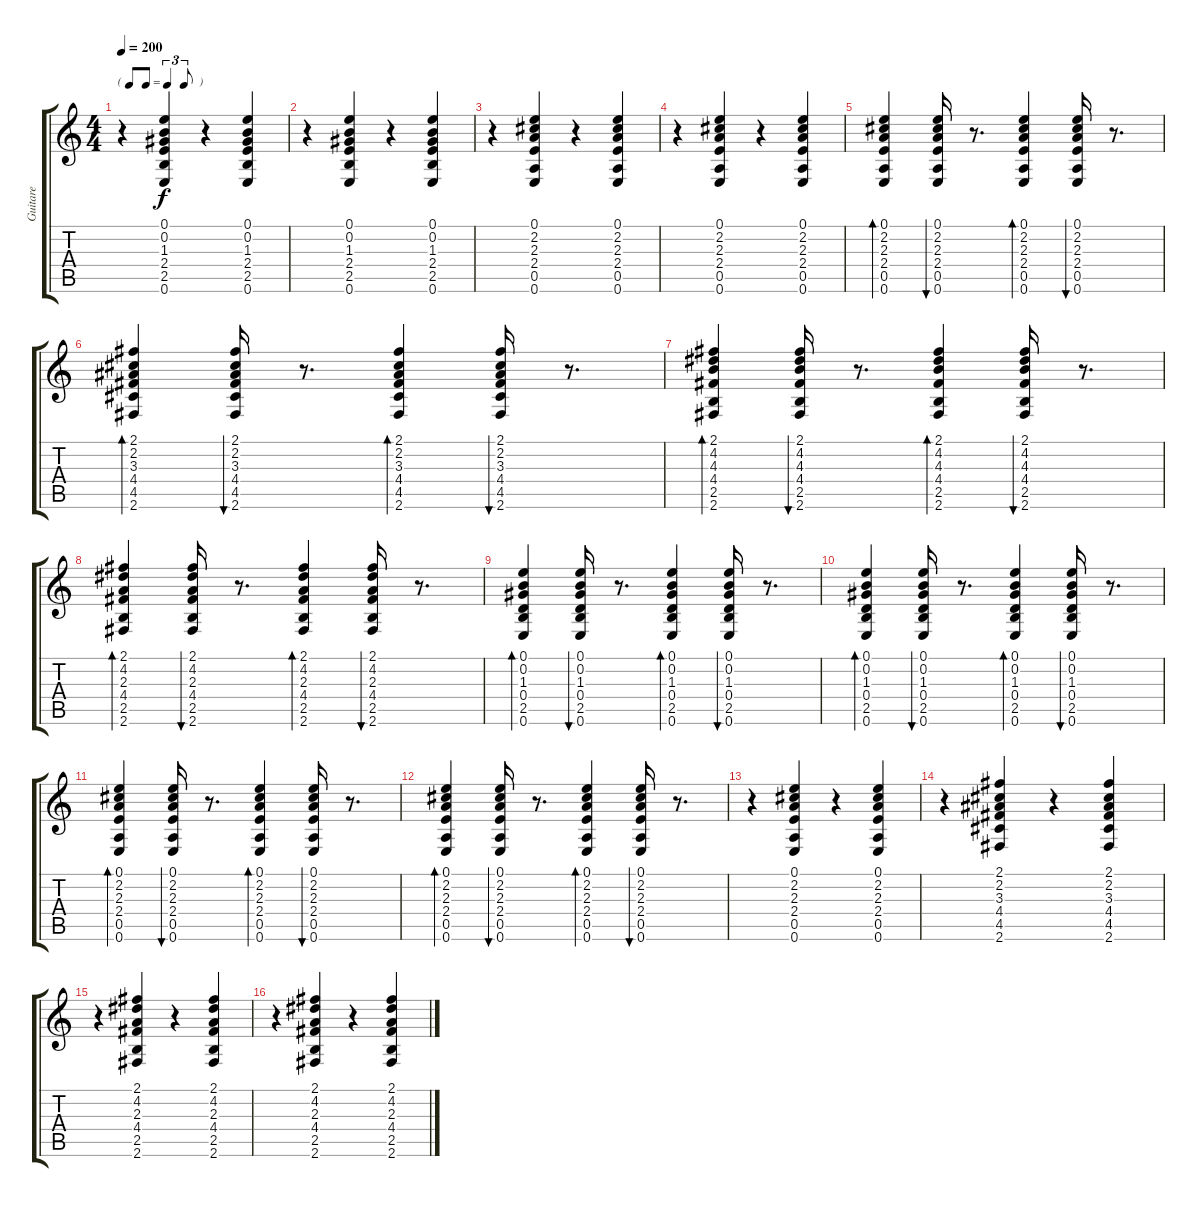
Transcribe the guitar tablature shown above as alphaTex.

\track ("Guitare" "Guitare") {instrument acousticguitarnylon}
\staff {score tabs}
\tuning (E4 B3 G3 D3 A2 E2) {hide}
\ts (4 4)
\tf triplet8th
\tempo 200
\clef g2
\ks c
r.4{dy f} (0.1 0.2 1.3 2.4 2.5 0.6).4 r.4 (0.1 0.2 1.3 2.4 2.5 0.6).4 |
r.4 (0.1 0.2 1.3 2.4 2.5 0.6).4 r.4 (0.1 0.2 1.3 2.4 2.5 0.6).4 |
r.4 (0.1 2.2 2.3 2.4 0.5 0.6).4 r.4 (0.1 2.2 2.3 2.4 0.5 0.6).4 |
r.4 (0.1 2.2 2.3 2.4 0.5 0.6).4 r.4 (0.1 2.2 2.3 2.4 0.5 0.6).4 |
(0.1 2.2 2.3 2.4 0.5 0.6).4{bd 60} (0.1 2.2 2.3 2.4 0.5 0.6).16{bu 120} r.8{d} (0.1 2.2 2.3 2.4 0.5 0.6).4{bd 60} (0.1 2.2 2.3 2.4 0.5 0.6).16{bu 60} r.8{d} |
(2.1 2.2 3.3 4.4 4.5 2.6).4{bd 60} (2.1 2.2 3.3 4.4 4.5 2.6).16{bu 60} r.8{d} (2.1 2.2 3.3 4.4 4.5 2.6).4{bd 60} (2.1 2.2 3.3 4.4 4.5 2.6).16{bu 60} r.8{d} |
(2.1 4.2 4.3 4.4 2.5 2.6).4{bd 60} (2.1 4.2 4.3 4.4 2.5 2.6).16{bu 60} r.8{d} (2.1 4.2 4.3 4.4 2.5 2.6).4{bd 60} (2.1 4.2 4.3 4.4 2.5 2.6).16{bu 60} r.8{d} |
(2.1 4.2 2.3 4.4 2.5 2.6).4{bd 60} (2.1 4.2 2.3 4.4 2.5 2.6).16{bu 60} r.8{d} (2.1 4.2 2.3 4.4 2.5 2.6).4{bd 60} (2.1 4.2 2.3 4.4 2.5 2.6).16{bu 60} r.8{d} |
(0.1 0.2 1.3 0.4 2.5 0.6).4{bd 60} (0.1 0.2 1.3 0.4 2.5 0.6).16{bu 60} r.8{d} (0.1 0.2 1.3 0.4 2.5 0.6).4{bd 60} (0.1 0.2 1.3 0.4 2.5 0.6).16{bu 60} r.8{d} |
(0.1 0.2 1.3 0.4 2.5 0.6).4{bd 60} (0.1 0.2 1.3 0.4 2.5 0.6).16{bu 60} r.8{d} (0.1 0.2 1.3 0.4 2.5 0.6).4{bd 60} (0.1 0.2 1.3 0.4 2.5 0.6).16{bu 60} r.8{d} |
(0.1 2.2 2.3 2.4 0.5 0.6).4{bd 60} (0.1 2.2 2.3 2.4 0.5 0.6).16{bu 120} r.8{d} (0.1 2.2 2.3 2.4 0.5 0.6).4{bd 60} (0.1 2.2 2.3 2.4 0.5 0.6).16{bu 60} r.8{d} |
(0.1 2.2 2.3 2.4 0.5 0.6).4{bd 60} (0.1 2.2 2.3 2.4 0.5 0.6).16{bu 120} r.8{d} (0.1 2.2 2.3 2.4 0.5 0.6).4{bd 60} (0.1 2.2 2.3 2.4 0.5 0.6).16{bu 60} r.8{d} |
r.4 (0.1 2.2 2.3 2.4 0.5 0.6).4 r.4 (0.1 2.2 2.3 2.4 0.5 0.6).4 |
r.4 (2.1 2.2 3.3 4.4 4.5 2.6).4 r.4 (2.1 2.2 3.3 4.4 4.5 2.6).4 |
r.4 (2.1 4.2 2.3 4.4 2.5 2.6).4 r.4 (2.1 4.2 2.3 4.4 2.5 2.6).4 |
r.4 (2.1 4.2 2.3 4.4 2.5 2.6).4 r.4 (2.1 4.2 2.3 4.4 2.5 2.6).4
